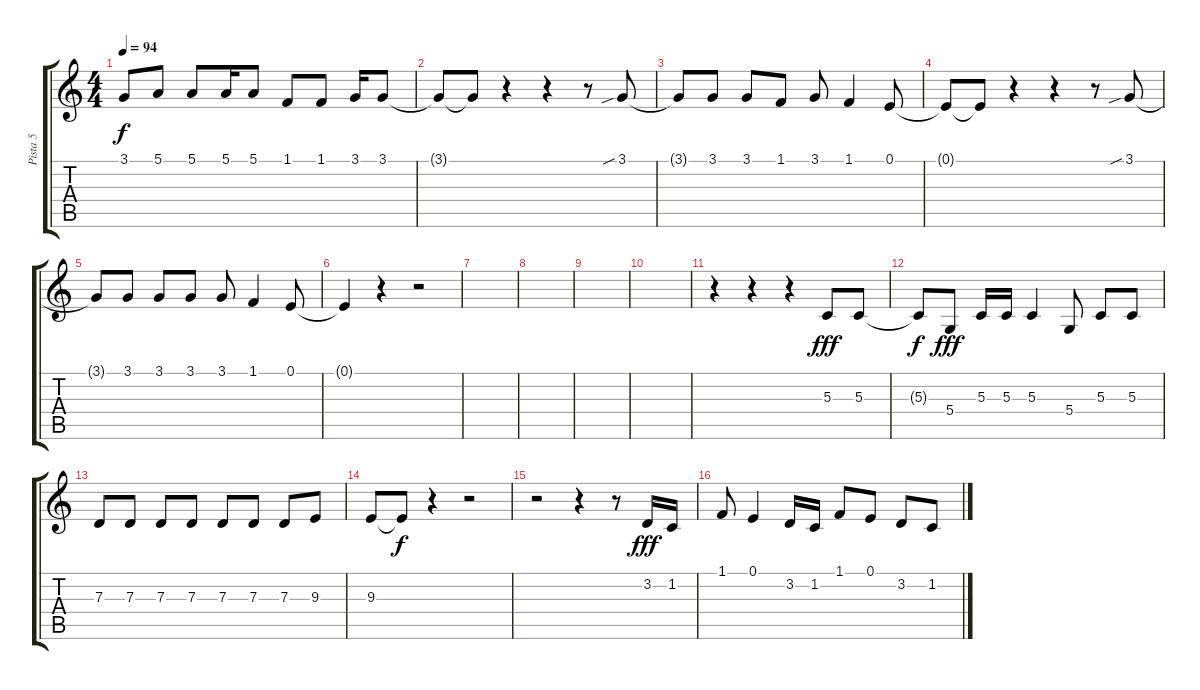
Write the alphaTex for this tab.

\track ("Pista 5" "Pista 5") {instrument fiddle}
\staff {score tabs}
\tuning (E4 B3 G3 D3 A2 E2) {hide}
\ts (4 4)
\tempo 94
\clef g2
\ks c
3.1{t}.8{dy f} 5.1.8 5.1.8 5.1.16 5.1.8 1.1.8 1.1.8 3.1.16 3.1.8 |
3.1{t}.8 3.1{t}.8 r.4 r.4 r.8 3.1{sib}.8 |
3.1{t}.8 3.1.8 3.1.8 1.1.8 3.1.8 1.1.4 0.1.8 |
0.1{t}.8 0.1{t}.8 r.4 r.4 r.8 3.1{sib}.8 |
3.1{t}.8 3.1.8 3.1.8 3.1.8 3.1.8 1.1.4 0.1.8 |
0.1{t}.4 r.4 r.2 |
|
|
|
|
r.4 r.4 r.4 5.3.8{dy fff} 5.3.8 |
5.3{t}.8{dy f} 5.4.8{dy fff} 5.3.16 5.3.16 5.3.4 5.4.8 5.3.8 5.3.8 |
7.3.8 7.3.8 7.3.8 7.3.8 7.3.8 7.3.8 7.3.8 9.3.8 |
9.3.8 9.3{t}.8{dy f} r.4 r.2 |
r.2 r.4 r.8 3.2.16{dy fff} 1.2.16 |
1.1.8 0.1.4 3.2.16 1.2.16 1.1.8 0.1.8 3.2.8 1.2.8
